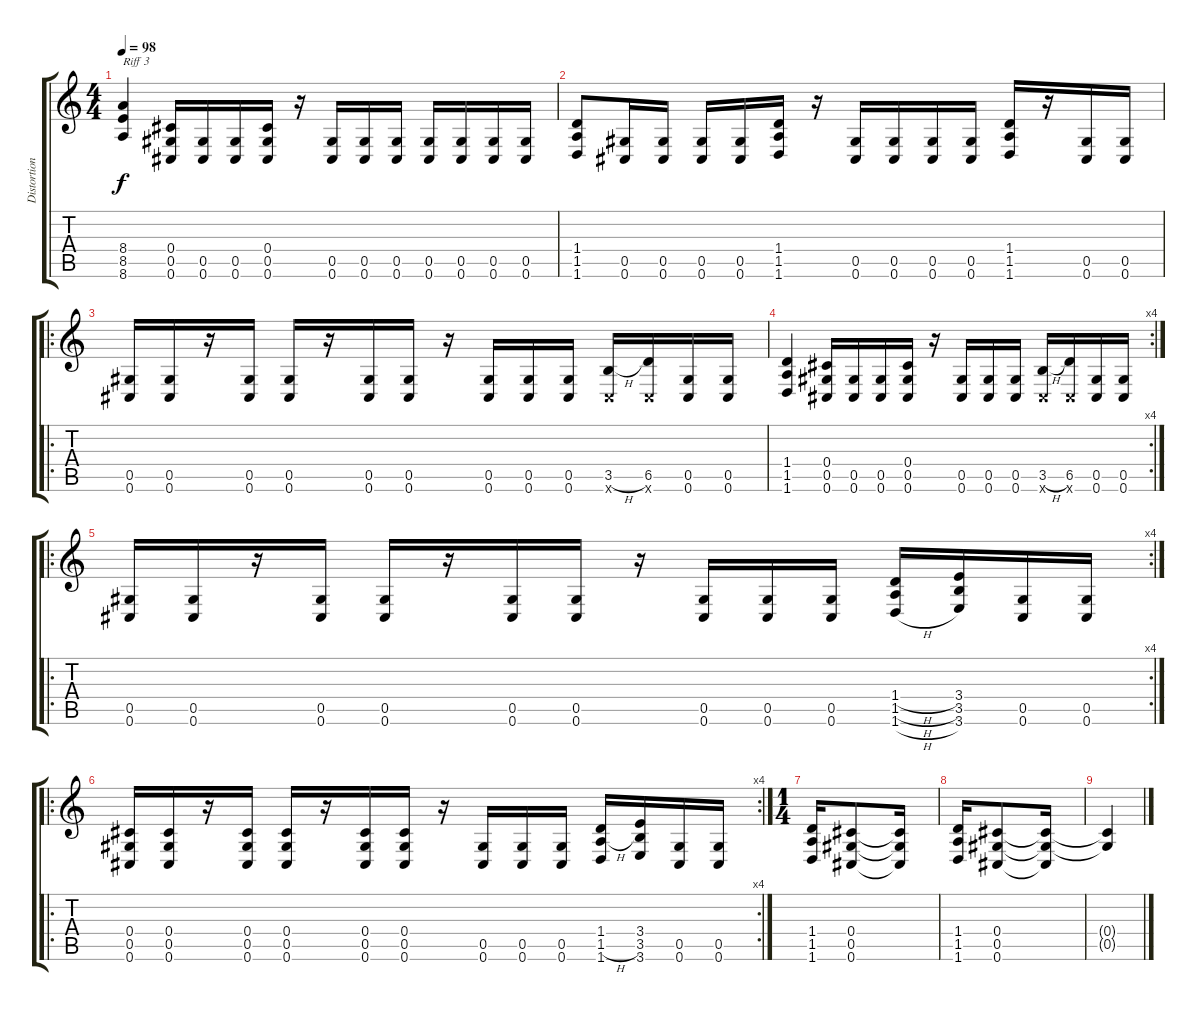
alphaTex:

\track ("Distortion" "Distortion") {instrument distortionguitar}
\staff {score tabs}
\tuning (Eb4 Bb3 Gb3 Db3 Ab2 Db2) {hide}
\ts (4 4)
\tempo 98
\clef g2
\ks c
(8.4 8.5 8.6).4{txt "Riff 3" dy f} (0.4 0.5 0.6).16 (0.5 0.6).16 (0.5 0.6).16 (0.4 0.5 0.6).16 r.16 (0.5 0.6).16 (0.5 0.6).16 (0.5 0.6).16 (0.5 0.6).16 (0.5 0.6).16 (0.5 0.6).16 (0.5 0.6).16 |
(1.4 1.5 1.6).8 (0.5 0.6).16 (0.5 0.6).16 (0.5 0.6).16 (0.5 0.6).16 (1.4 1.5 1.6).16 r.16 (0.5 0.6).16 (0.5 0.6).16 (0.5 0.6).16 (0.5 0.6).16 (1.4 1.5 1.6).16 r.16 (0.5 0.6).16 (0.5 0.6).16 |
\ro
(0.5 0.6).16 (0.5 0.6).16 r.16 (0.5 0.6).16 (0.5 0.6).16 r.16 (0.5 0.6).16 (0.5 0.6).16 r.16 (0.5 0.6).16 (0.5 0.6).16 (0.5 0.6).16 (3.5{h} 0.6{x}).16 (6.5 0.6{x}).16 (0.5 0.6).16 (0.5 0.6).16 |
\rc 4
(1.4 1.5 1.6).4 (0.4 0.5 0.6).16 (0.5 0.6).16 (0.5 0.6).16 (0.4 0.5 0.6).16 r.16 (0.5 0.6).16 (0.5 0.6).16 (0.5 0.6).16 (3.5{h} 0.6{x}).16 (6.5 0.6{x}).16 (0.5 0.6).16 (0.5 0.6).16 |
\ro
\rc 4
(0.5 0.6).16 (0.5 0.6).16 r.16 (0.5 0.6).16 (0.5 0.6).16 r.16 (0.5 0.6).16 (0.5 0.6).16 r.16 (0.5 0.6).16 (0.5 0.6).16 (0.5 0.6).16 (1.4{h} 1.5{h} 1.6{h}).16 (3.4 3.5 3.6).16 (0.5 0.6).16 (0.5 0.6).16 |
\ro
\rc 4
(0.4 0.5 0.6).16 (0.4 0.5 0.6).16 r.16 (0.4 0.5 0.6).16 (0.4 0.5 0.6).16 r.16 (0.4 0.5 0.6).16 (0.4 0.5 0.6).16 r.16 (0.5 0.6).16 (0.5 0.6).16 (0.5 0.6).16 (1.4 1.5{h} 1.6).16 (3.4 3.5 3.6).16 (0.5 0.6).16 (0.5 0.6).16 |
\ts (1 4)
(1.4 1.5 1.6).16 (0.4 0.5 0.6).8 (0.4{t} 0.5{t} 0.6{t}).16 |
(1.4 1.5 1.6).16 (0.4 0.5 0.6).8 (0.4{t} 0.5{t} 0.6{t}).16 |
(0.4{t} 0.5{t}).4
